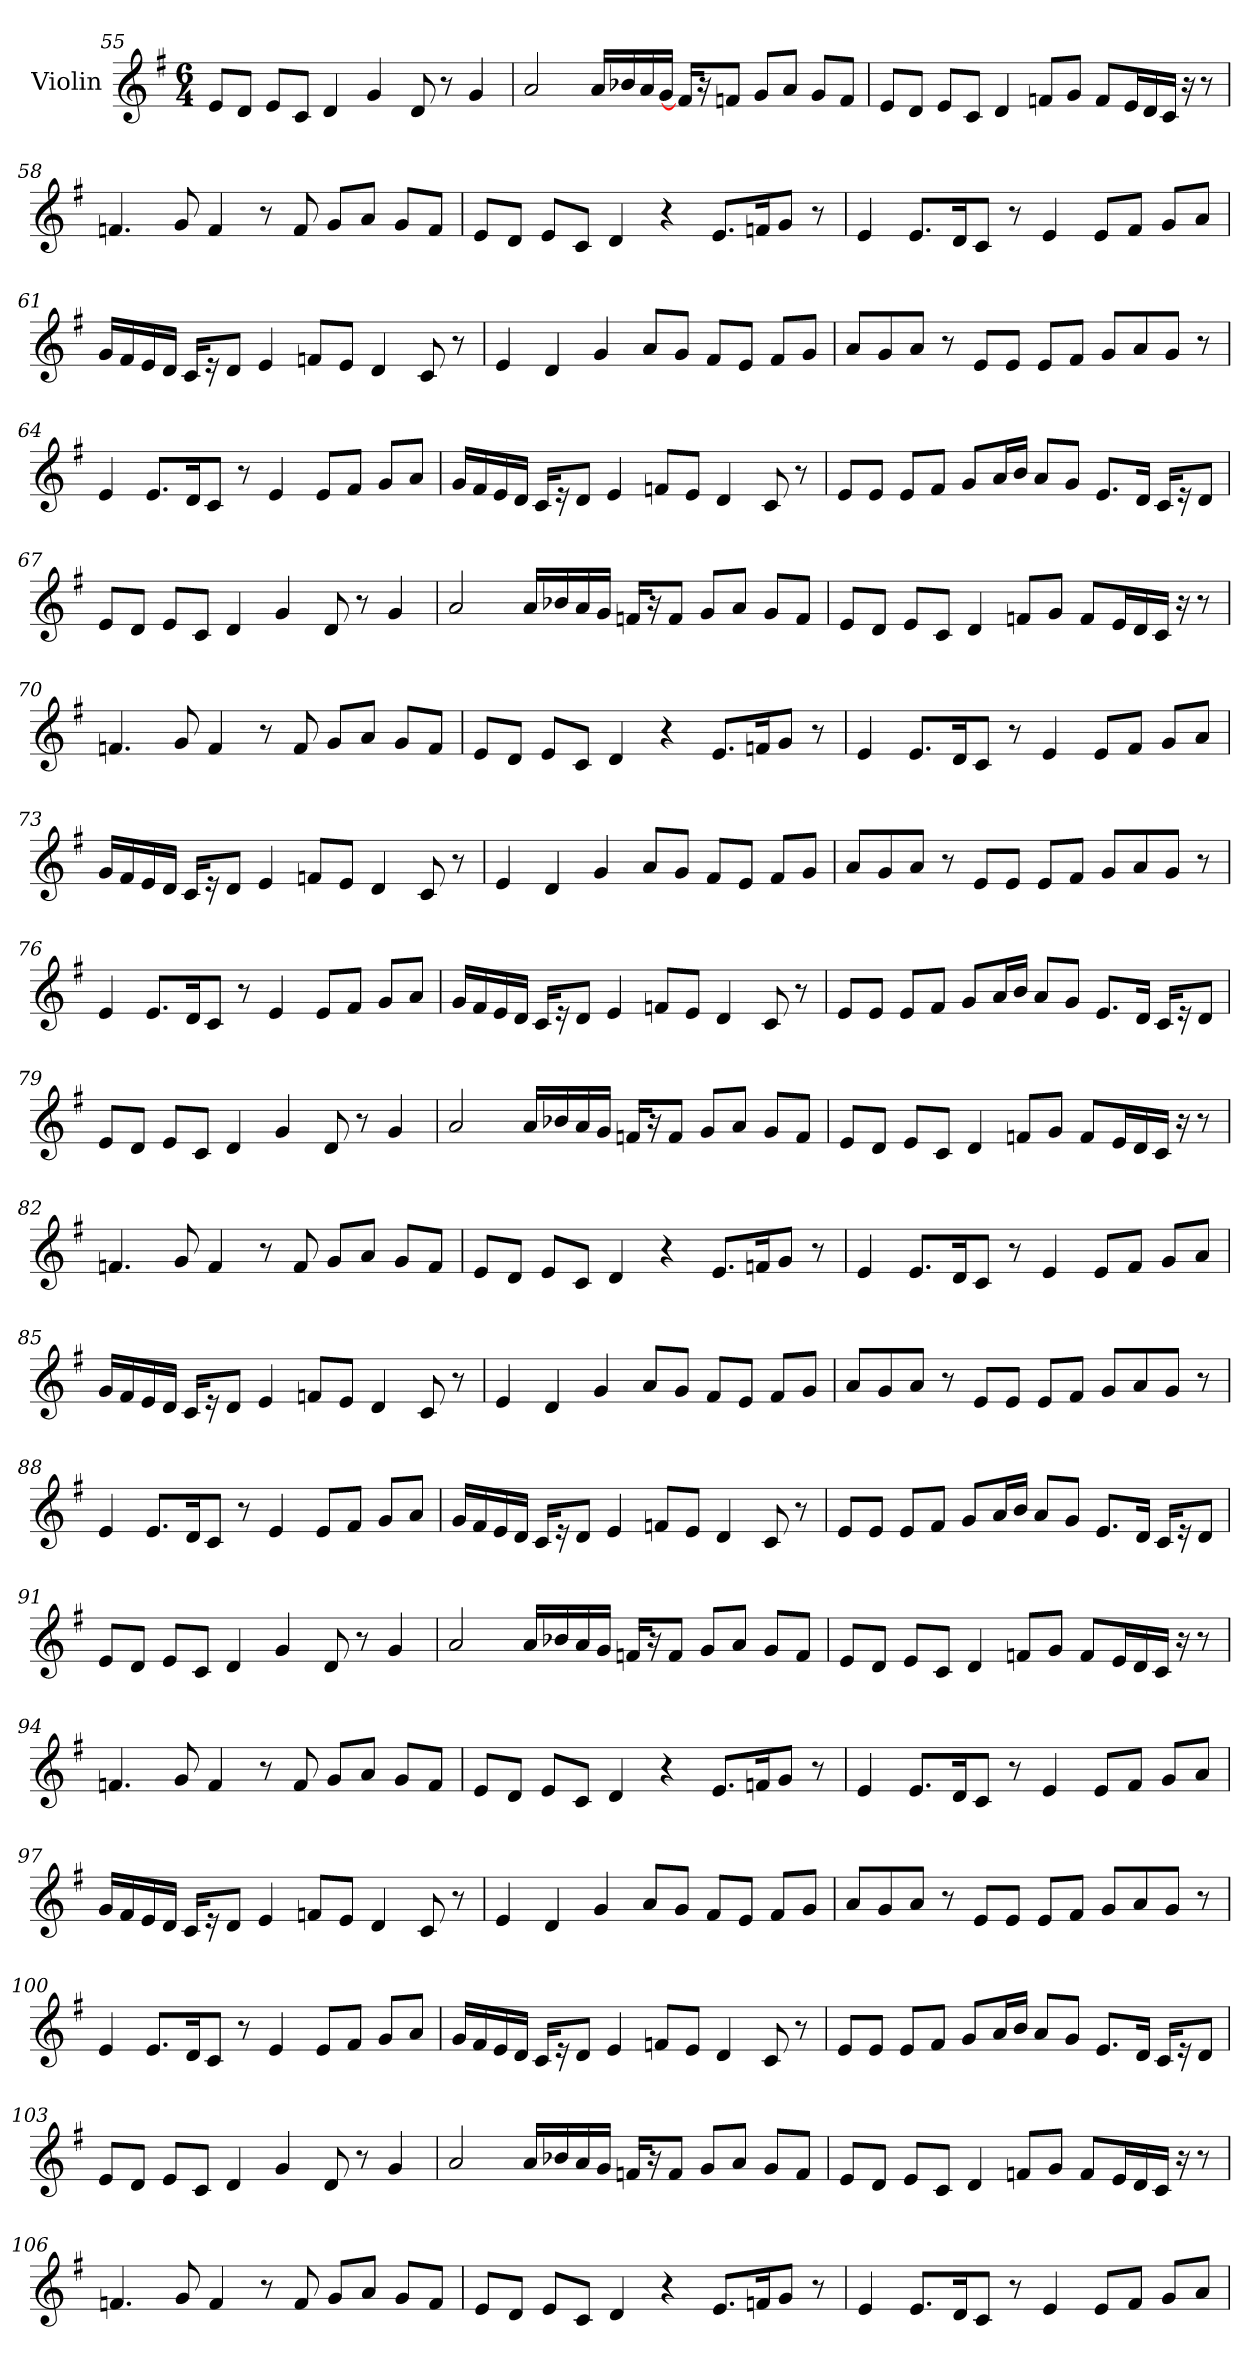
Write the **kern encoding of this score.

**kern
*part1
*staff1
*I"Violin
!!LO:LB:g=z
*clefG2
*k[f#]
*G:
*M6/4
=55
8e/L
8d/J
8e/L
8c/J
4d/
4g/
8d/
8r
4g/
=56
2a/
16a/LL
16b-X/
16a/
16g/JJ
16f/KL]
16r
8fn/J
8g/L
8a/J
8g/L
8f/J
=57
8e/L
8d/J
8e/L
8c/J
4d/
8fn/L
8g/J
8f/L
16e/L
16d/
16c/JJ
16r
8r
!!LO:LB:g=z
=58
4.fn/
8g/
4f/
8r
8f/
8g/L
8a/J
8g/L
8f/J
=59
8e/L
8d/J
8e/L
8c/J
4d/
4r
8.e/L
16fn/K
8g/J
8r
=60
4e/
8.e/L
16d/K
8c/J
8r
4e/
8e/L
8f#/J
8g/L
8a/J
!!LO:PB:g=z
=61
16g/LL
16f#/
16e/
16d/JJ
16c/KL
16r
8d/J
4e/
8fn/L
8e/J
4d/
8c/
8r
=62
4e/
4d/
4g/
8a/L
8g/J
8f#/L
8e/J
8f#/L
8g/J
=63
8a/L
8g/
8a/J
8r
8e/L
8e/J
8e/L
8f#/J
8g/L
8a/
8g/J
8r
!!LO:LB:g=z
=64
4e/
8.e/L
16d/K
8c/J
8r
4e/
8e/L
8f#/J
8g/L
8a/J
=65
16g/LL
16f#/
16e/
16d/JJ
16c/KL
16r
8d/J
4e/
8fn/L
8e/J
4d/
8c/
8r
=66
8e/L
8e/J
8e/L
8f#/J
8g/L
16a/L
16b/JJ
8a/L
8g/J
8.e/L
16d/Jk
16c/KL
16r
8d/J
!!LO:LB:g=z
=67
8e/L
8d/J
8e/L
8c/J
4d/
4g/
8d/
8r
4g/
=68
2a/
16a/LL
16b-X/
16a/
16g/JJ
16fn/KL
16r
8f/J
8g/L
8a/J
8g/L
8f/J
=69
8e/L
8d/J
8e/L
8c/J
4d/
8fn/L
8g/J
8f/L
16e/L
16d/
16c/JJ
16r
8r
!!LO:LB:g=z
=70
4.fn/
8g/
4f/
8r
8f/
8g/L
8a/J
8g/L
8f/J
=71
8e/L
8d/J
8e/L
8c/J
4d/
4r
8.e/L
16fn/K
8g/J
8r
=72
4e/
8.e/L
16d/K
8c/J
8r
4e/
8e/L
8f#/J
8g/L
8a/J
!!LO:LB:g=z
=73
16g/LL
16f#/
16e/
16d/JJ
16c/KL
16r
8d/J
4e/
8fn/L
8e/J
4d/
8c/
8r
=74
4e/
4d/
4g/
8a/L
8g/J
8f#/L
8e/J
8f#/L
8g/J
=75
8a/L
8g/
8a/J
8r
8e/L
8e/J
8e/L
8f#/J
8g/L
8a/
8g/J
8r
!!LO:LB:g=z
=76
4e/
8.e/L
16d/K
8c/J
8r
4e/
8e/L
8f#/J
8g/L
8a/J
=77
16g/LL
16f#/
16e/
16d/JJ
16c/KL
16r
8d/J
4e/
8fn/L
8e/J
4d/
8c/
8r
=78
8e/L
8e/J
8e/L
8f#/J
8g/L
16a/L
16b/JJ
8a/L
8g/J
8.e/L
16d/Jk
16c/KL
16r
8d/J
!!LO:LB:g=z
=79
8e/L
8d/J
8e/L
8c/J
4d/
4g/
8d/
8r
4g/
=80
2a/
16a/LL
16b-X/
16a/
16g/JJ
16fn/KL
16r
8f/J
8g/L
8a/J
8g/L
8f/J
=81
8e/L
8d/J
8e/L
8c/J
4d/
8fn/L
8g/J
8f/L
16e/L
16d/
16c/JJ
16r
8r
!!LO:LB:g=z
=82
4.fn/
8g/
4f/
8r
8f/
8g/L
8a/J
8g/L
8f/J
=83
8e/L
8d/J
8e/L
8c/J
4d/
4r
8.e/L
16fn/K
8g/J
8r
=84
4e/
8.e/L
16d/K
8c/J
8r
4e/
8e/L
8f#/J
8g/L
8a/J
!!LO:PB:g=z
=85
16g/LL
16f#/
16e/
16d/JJ
16c/KL
16r
8d/J
4e/
8fn/L
8e/J
4d/
8c/
8r
=86
4e/
4d/
4g/
8a/L
8g/J
8f#/L
8e/J
8f#/L
8g/J
=87
8a/L
8g/
8a/J
8r
8e/L
8e/J
8e/L
8f#/J
8g/L
8a/
8g/J
8r
!!LO:LB:g=z
=88
4e/
8.e/L
16d/K
8c/J
8r
4e/
8e/L
8f#/J
8g/L
8a/J
=89
16g/LL
16f#/
16e/
16d/JJ
16c/KL
16r
8d/J
4e/
8fn/L
8e/J
4d/
8c/
8r
=90
8e/L
8e/J
8e/L
8f#/J
8g/L
16a/L
16b/JJ
8a/L
8g/J
8.e/L
16d/Jk
16c/KL
16r
8d/J
!!LO:LB:g=z
=91
8e/L
8d/J
8e/L
8c/J
4d/
4g/
8d/
8r
4g/
=92
2a/
16a/LL
16b-X/
16a/
16g/JJ
16fn/KL
16r
8f/J
8g/L
8a/J
8g/L
8f/J
=93
8e/L
8d/J
8e/L
8c/J
4d/
8fn/L
8g/J
8f/L
16e/L
16d/
16c/JJ
16r
8r
!!LO:LB:g=z
=94
4.fn/
8g/
4f/
8r
8f/
8g/L
8a/J
8g/L
8f/J
=95
8e/L
8d/J
8e/L
8c/J
4d/
4r
8.e/L
16fn/K
8g/J
8r
=96
4e/
8.e/L
16d/K
8c/J
8r
4e/
8e/L
8f#/J
8g/L
8a/J
!!LO:LB:g=z
=97
16g/LL
16f#/
16e/
16d/JJ
16c/KL
16r
8d/J
4e/
8fn/L
8e/J
4d/
8c/
8r
=98
4e/
4d/
4g/
8a/L
8g/J
8f#/L
8e/J
8f#/L
8g/J
=99
8a/L
8g/
8a/J
8r
8e/L
8e/J
8e/L
8f#/J
8g/L
8a/
8g/J
8r
!!LO:LB:g=z
=100
4e/
8.e/L
16d/K
8c/J
8r
4e/
8e/L
8f#/J
8g/L
8a/J
=101
16g/LL
16f#/
16e/
16d/JJ
16c/KL
16r
8d/J
4e/
8fn/L
8e/J
4d/
8c/
8r
=102
8e/L
8e/J
8e/L
8f#/J
8g/L
16a/L
16b/JJ
8a/L
8g/J
8.e/L
16d/Jk
16c/KL
16r
8d/J
!!LO:LB:g=z
=103
8e/L
8d/J
8e/L
8c/J
4d/
4g/
8d/
8r
4g/
=104
2a/
16a/LL
16b-X/
16a/
16g/JJ
16fn/KL
16r
8f/J
8g/L
8a/J
8g/L
8f/J
=105
8e/L
8d/J
8e/L
8c/J
4d/
8fn/L
8g/J
8f/L
16e/L
16d/
16c/JJ
16r
8r
!!LO:LB:g=z
=106
4.fn/
8g/
4f/
8r
8f/
8g/L
8a/J
8g/L
8f/J
=107
8e/L
8d/J
8e/L
8c/J
4d/
4r
8.e/L
16fn/K
8g/J
8r
=108
4e/
8.e/L
16d/K
8c/J
8r
4e/
8e/L
8f#/J
8g/L
8a/J
=
*-
